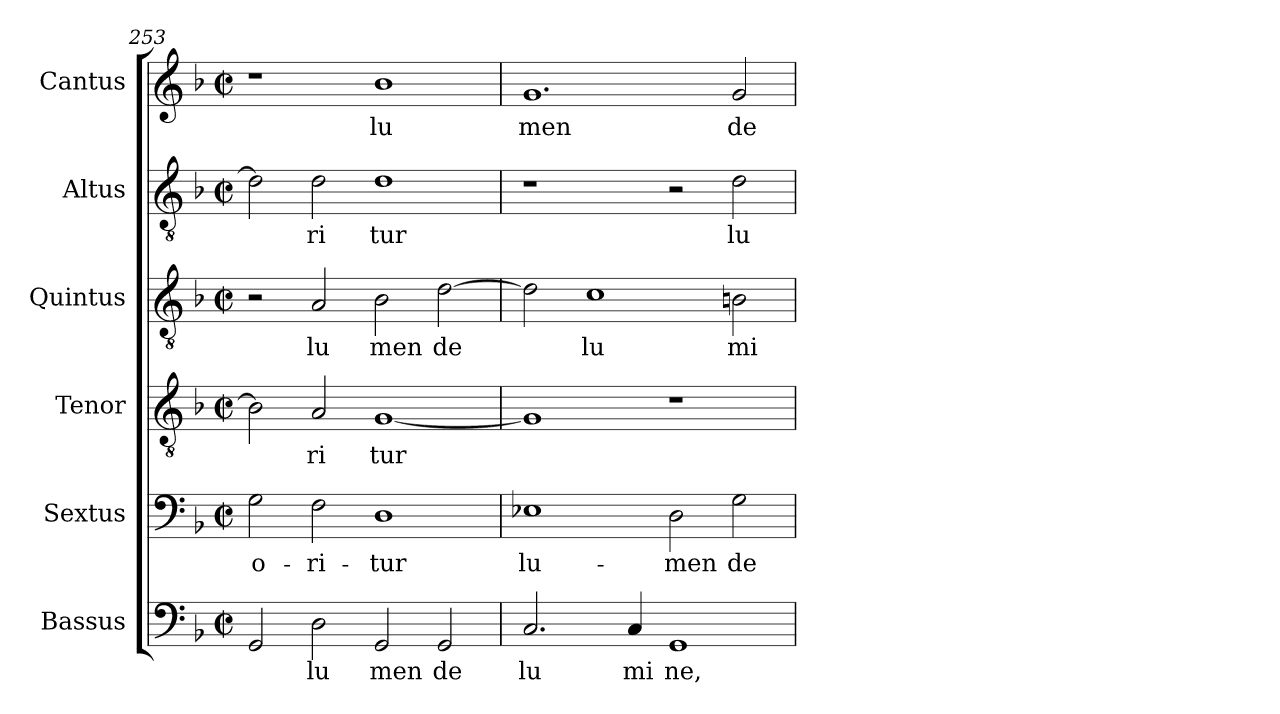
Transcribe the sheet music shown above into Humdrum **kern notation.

**kern	**text	**kern	**text	**kern	**text	**kern	**text	**kern	**text	**kern	**text
*part6	*part6	*part5	*part5	*part4	*part4	*part3	*part3	*part2	*part2	*part1	*part1
*staff6	*staff6	*staff5	*staff5	*staff4	*staff4	*staff3	*staff3	*staff2	*staff2	*staff1	*staff1
*I"Bassus	*	*I"Sextus	*	*I"Tenor	*	*I"Quintus	*	*I"Altus	*	*I"Cantus	*
*clefF4	*	*clefF4	*	*clefGv2	*	*clefGv2	*	*clefGv2	*	*clefG2	*
*k[b-]	*	*k[b-]	*	*k[b-]	*	*k[b-]	*	*k[b-]	*	*k[b-]	*
*F:	*	*F:	*	*F:	*	*F:	*	*F:	*	*F:	*
*M2/2	*	*M2/2	*	*M2/2	*	*M2/2	*	*M2/2	*	*M2/2	*
*met(c|)	*	*met(c|)	*	*met(c|)	*	*met(c|)	*	*met(c|)	*	*met(c|)	*
=253	=253	=253	=253	=253	=253	=253	=253	=253	=253	=253	=253
!	!	!	!LO:LY:b:cj	!	!	!	!	!	!	!	!
2GG/	.	2G\	o-	2B-\]	.	2r	.	2d\]	.	1r	.
!	!LO:LY:b:cj	!	!LO:LY:b:cj	!	!LO:LY:b:cj	!	!LO:LY:b:cj	!	!LO:LY:b:cj	!	!
2D\	lu	2F\	-ri-	2A/	ri	2A/	lu	2d\	ri	.	.
!	!LO:LY:b:cj	!	!LO:LY:b:cj	!	!LO:LY:b:cj	!	!LO:LY:b:cj	!	!LO:LY:b:cj	!	!LO:LY:b:cj
2GG/	men	1D	-tur	[<1G	tur	2B-\	men	1d	tur	1b-	lu
!	!LO:LY:b:cj	!	!	!	!	!	!LO:LY:b:cj	!	!	!	!
2GG/	de	.	.	.	.	[>2d\	de	.	.	.	.
=254	=254	=254	=254	=254	=254	=254	=254	=254	=254	=254	=254
!	!LO:LY:b:cj	!	!LO:LY:b:cj	!	!	!	!	!	!	!	!LO:LY:b:cj
2.C/	lu	1E-X	lu-	1G]	.	2d\]	.	1r	.	1.g	men
!	!	!	!	!	!	!	!LO:LY:b:cj	!	!	!	!
.	.	.	.	.	.	1c	lu	.	.	.	.
!	!LO:LY:b:cj	!	!	!	!	!	!	!	!	!	!
4C/	mi	.	.	.	.	.	.	.	.	.	.
!	!LO:LY:b:cj	!	!LO:LY:b:cj	!	!	!	!	!	!	!	!
1GG	ne,	2D\	-men	1r	.	.	.	2r	.	.	.
!	!	!	!LO:LY:b:cj	!	!	!	!LO:LY:b:cj	!	!LO:LY:b:cj	!	!LO:LY:b:cj
.	.	2G\	de	.	.	2B\	mi	2d\	lu	2g/	de
=	=	=	=	=	=	=	=	=	=	=	=
*-	*-	*-	*-	*-	*-	*-	*-	*-	*-	*-	*-
